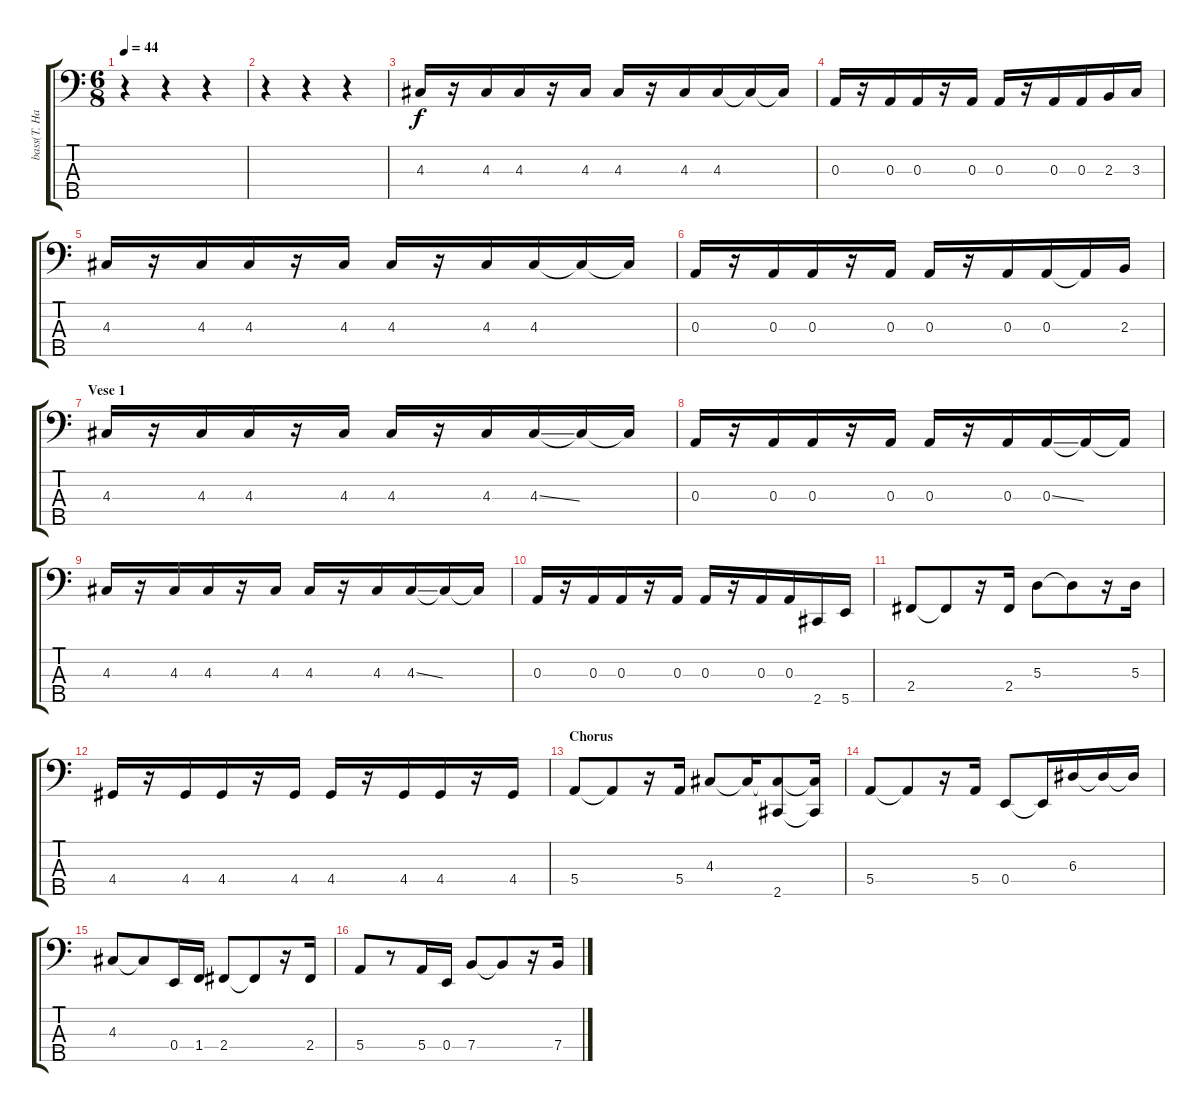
\track ("bass(T. Hamilton)" "bass(T. Ha") {instrument electricbassfinger}
\staff {score tabs}
\tuning (G2 D2 A1 E1 B0) {hide}
\ts (6 8)
\tempo 44
\clef f4
\ks c
r.4{dy f instrument electricbassfinger} r.4 r.4 |
r.4 r.4 r.4 |
4.3.16 r.16 4.3.16 4.3.16 r.16 4.3.16 4.3.16 r.16 4.3.16 4.3.16 4.3{t}.16 4.3{t}.16 |
0.3.16 r.16 0.3.16 0.3.16 r.16 0.3.16 0.3.16 r.16 0.3.16 0.3.16 2.3.16 3.3.16 |
4.3.16 r.16 4.3.16 4.3.16 r.16 4.3.16 4.3.16 r.16 4.3.16 4.3.16 4.3{t}.16 4.3{t}.16 |
0.3.16 r.16 0.3.16 0.3.16 r.16 0.3.16 0.3.16 r.16 0.3.16 0.3.16 0.3{t}.16 2.3.16 |
\section ("" "Vese 1")
4.3.16 r.16 4.3.16 4.3.16 r.16 4.3.16 4.3.16 r.16 4.3.16 4.3{ss}.16 4.3{t}.16 4.3{t}.16 |
0.3.16 r.16 0.3.16 0.3.16 r.16 0.3.16 0.3.16 r.16 0.3.16 0.3{ss}.16 0.3{t}.16 0.3{t}.16 |
4.3.16 r.16 4.3.16 4.3.16 r.16 4.3.16 4.3.16 r.16 4.3.16 4.3{ss}.16 4.3{t}.16 4.3{t}.16 |
0.3.16 r.16 0.3.16 0.3.16 r.16 0.3.16 0.3.16 r.16 0.3.16 0.3.16 2.5.16 5.5.16 |
2.4.8 2.4{t}.8 r.16 2.4.16 5.3.8 5.3{t}.8 r.16 5.3.16 |
4.4.16 r.16 4.4.16 4.4.16 r.16 4.4.16 4.4.16 r.16 4.4.16 4.4.16 r.16 4.4.16 |
\section ("" "Chorus")
5.4.8 5.4{t}.8 r.16 5.4.16 4.3.8 4.3{t}.16 (4.3{t} 2.5).8 (4.3{t} 2.5{t}).16 |
5.4.8 5.4{t}.8 r.16 5.4.16 0.4.8 0.4{t}.16 6.3.16 6.3{t}.16 6.3{t}.16 |
4.3.8 4.3{t}.8 0.4.16 1.4.16 2.4.8 2.4{t}.8 r.16 2.4.16 |
5.4.8 r.8 5.4.16 0.4.16 7.4.8 7.4{t}.8 r.16 7.4.16
